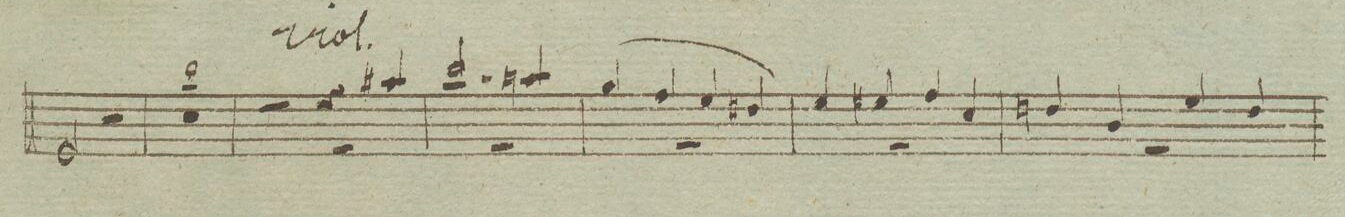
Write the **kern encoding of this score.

**kern	**dynam
*I"Basso	*
*clefF4	*
*k[]	*
*met(c|)	*
*M2/2	*
2GG/	.
2r	.
=74	=74
1r	.
=75	=75
1r	.
=76	=76
*^	*
2r	1rGG	.
4r	.	.
4c#X/	.	.
=77	=77	=77
2.d/	1r	.
4cn/	.	.
=78	=78	=78
(4B/	1r	.
4A/	.	.
4G/	.	.
4F#X/)	.	.
=79	=79	=79
4G/	1r	.
4G#X/	.	.
4A/	.	.
4E/	.	.
=80	=80	=80
4Fn/	1r	.
4D/	.	.
4G/	.	.
4F/	.	.
=81	=81	=81
*-	*-	*-
